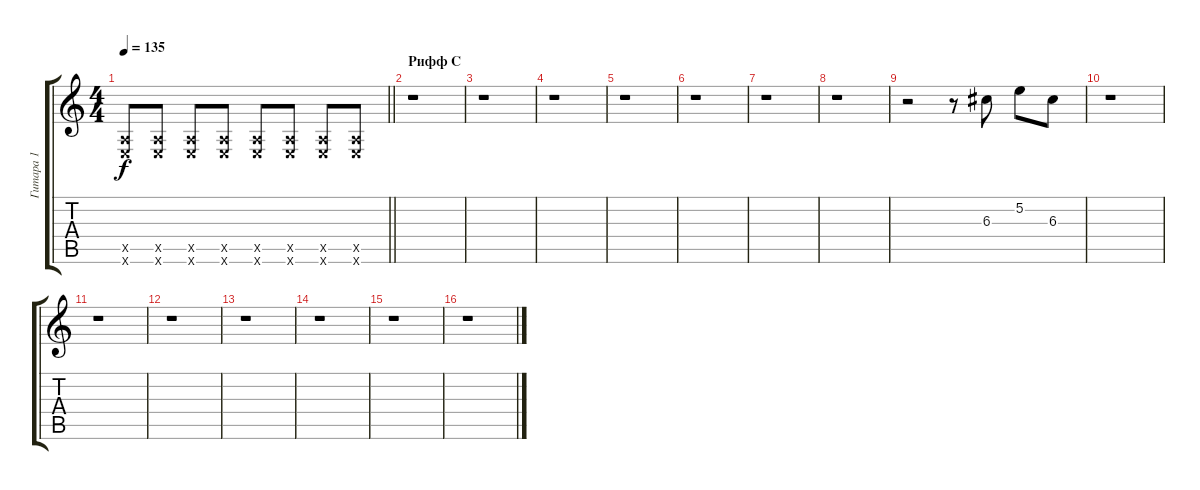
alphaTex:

\track ("Гитара 1" "Гитара 1") {instrument overdrivenguitar}
\staff {score tabs}
\tuning (E4 B3 G3 D3 A2 E2) {hide}
\ts (4 4)
\tempo 135
\clef g2
\barLineRight lightlight
\ks c
(0.5{x} 0.6{x}).8{dy f} (0.5{x} 0.6{x}).8 (0.5{x} 0.6{x}).8 (0.5{x} 0.6{x}).8 (0.5{x} 0.6{x}).8 (0.5{x} 0.6{x}).8 (0.5{x} 0.6{x}).8 (0.5{x} 0.6{x}).8 |
\section ("" "Рифф С")
r.1 |
r.1 |
r.1 |
r.1 |
r.1 |
r.1 |
r.1 |
r.2 r.8 6.3.8 5.2.8 6.3.8 |
r.1 |
r.1 |
r.1 |
r.1 |
r.1 |
r.1 |
r.1
